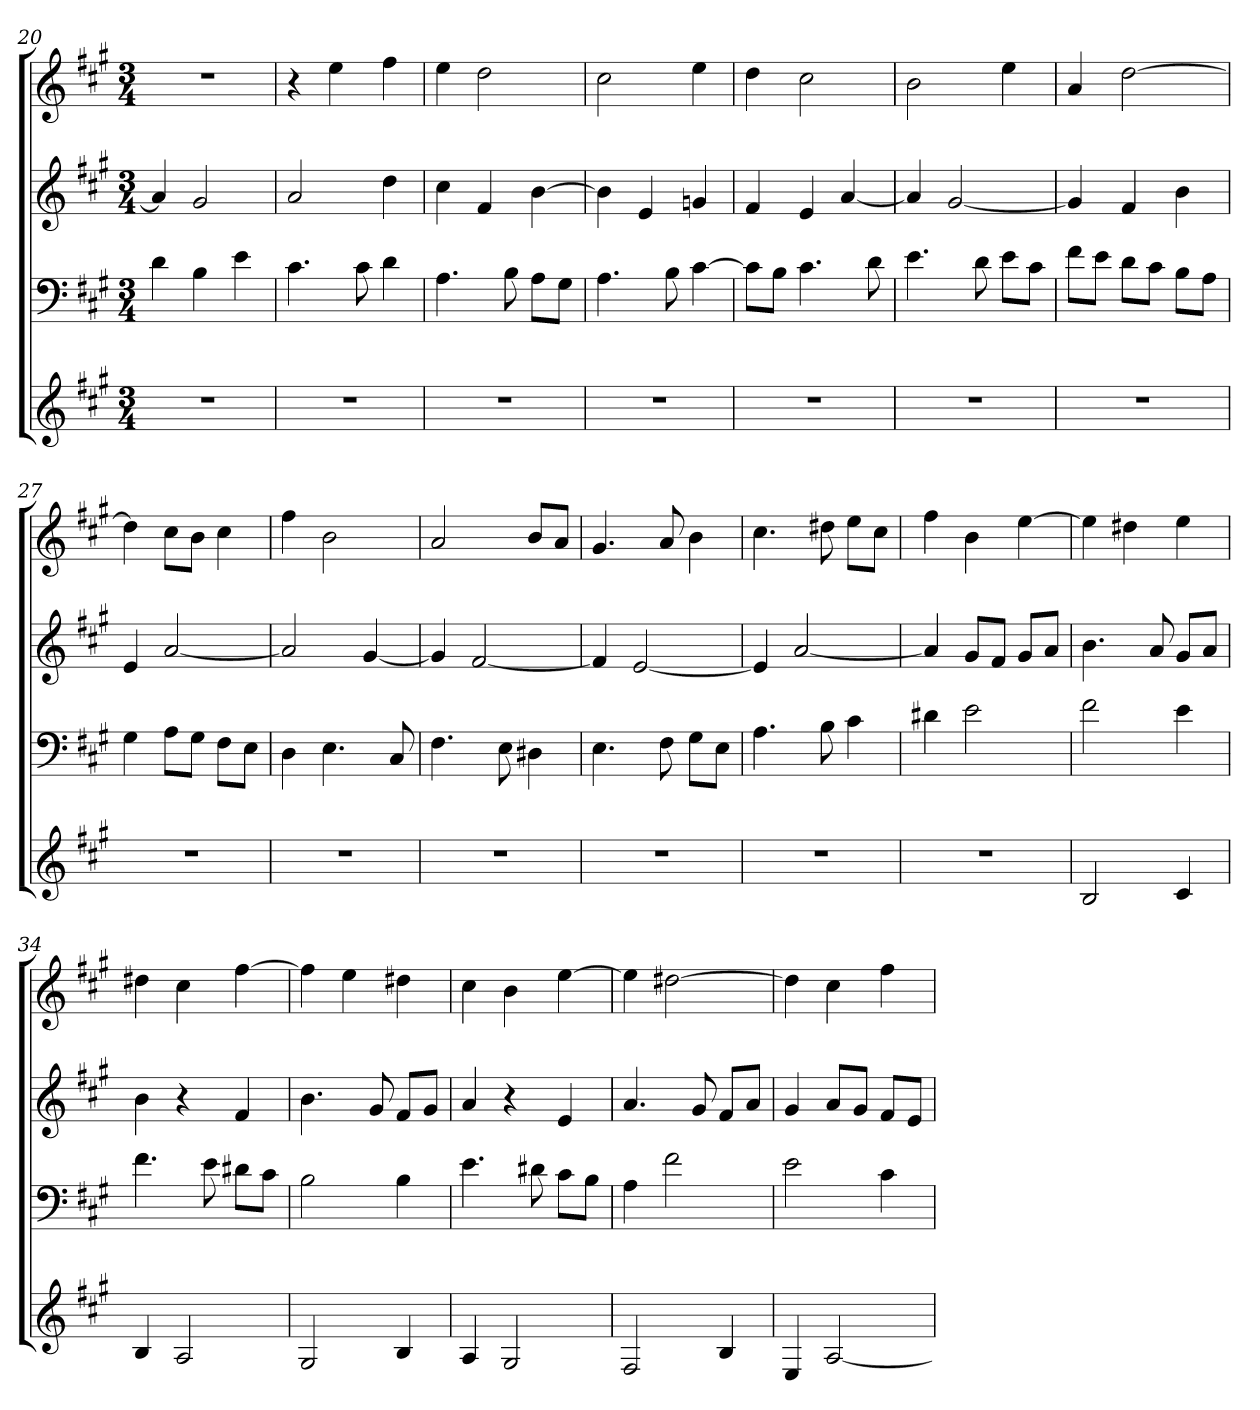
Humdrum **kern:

**kern	**kern	**kern	**kern
*part4	*part3	*part2	*part1
*staff4	*staff3	*staff2	*staff1
*k[f#c#g#]	*k[f#c#g#]	*k[f#c#g#]	*k[f#c#g#]
*M3/4	*M3/4	*M3/4	*M3/4
=20	=20	=20	=20
2.r	4d	4a]	2.r
.	4B	2g#	.
.	4e	.	.
=21	=21	=21	=21
2.r	4.c#	2a	4r
.	.	.	4ee
.	8c#	.	.
.	4d	4dd	4ff#
=22	=22	=22	=22
2.r	4.A	4cc#	4ee
.	.	4f#	2dd
.	8B	.	.
.	8AL	[4b	.
.	8G#J	.	.
=23	=23	=23	=23
2.r	4.A	4b]	2cc#
.	.	4e	.
.	8B	.	.
.	[4c#	4gn	4ee
=24	=24	=24	=24
2.r	8c#L]	4f#	4dd
.	8BJ	.	.
.	4.c#	4e	2cc#
.	.	[4a	.
.	8d	.	.
=25	=25	=25	=25
2.r	4.e	4a]	2b
.	.	[2g#	.
.	8d	.	.
.	8eL	.	4ee
.	8c#J	.	.
=26	=26	=26	=26
2.r	8f#L	4g#]	4a
.	8eJ	.	.
.	8dL	4f#	[2dd
.	8c#J	.	.
.	8BL	4b	.
.	8AJ	.	.
=27	=27	=27	=27
2.r	4G#	4e	4dd]
.	8AL	[2a	8cc#L
.	8G#J	.	8bJ
.	8F#L	.	4cc#
.	8EJ	.	.
=28	=28	=28	=28
2.r	4D	2a]	4ff#
.	4.E	.	2b
.	.	[4g#	.
.	8C#	.	.
=29	=29	=29	=29
2.r	4.F#	4g#]	2a
.	.	[2f#	.
.	8E	.	.
.	4D#X	.	8bL
.	.	.	8aJ
=30	=30	=30	=30
2.r	4.E	4f#]	4.g#
.	.	[2e	.
.	8F#	.	8a
.	8G#L	.	4b
.	8EJ	.	.
=31	=31	=31	=31
2.r	4.A	4e]	4.cc#
.	.	[2a	.
.	8B	.	8dd#X
.	4c#	.	8eeL
.	.	.	8cc#J
=32	=32	=32	=32
2.r	4d#X	4a]	4ff#
.	2e	8g#L	4b
.	.	8f#J	.
.	.	8g#L	[4ee
.	.	8aJ	.
=33	=33	=33	=33
2B	2f#	4.b	4ee]
.	.	.	4dd#X
.	.	8a	.
4c#	4e	8g#L	4ee
.	.	8aJ	.
=34	=34	=34	=34
4B	4.f#	4b	4dd#X
2A	.	4r	4cc#
.	8e	.	.
.	8d#XL	4f#	[4ff#
.	8c#J	.	.
=35	=35	=35	=35
2G#	2B	4.b	4ff#]
.	.	.	4ee
.	.	8g#	.
4B	4B	8f#L	4dd#X
.	.	8g#J	.
=36	=36	=36	=36
4A	4.e	4a	4cc#
2G#	.	4r	4b
.	8d#X	.	.
.	8c#L	4e	[4ee
.	8BJ	.	.
=37	=37	=37	=37
2F#	4A	4.a	4ee]
.	2f#	.	[2dd#X
.	.	8g#	.
4B	.	8f#L	.
.	.	8aJ	.
=38	=38	=38	=38
4E	2e	4g#	4dd#]
[2A	.	8aL	4cc#
.	.	8g#J	.
.	4c#	8f#L	4ff#
.	.	8eJ	.
=	=	=	=
*-	*-	*-	*-
